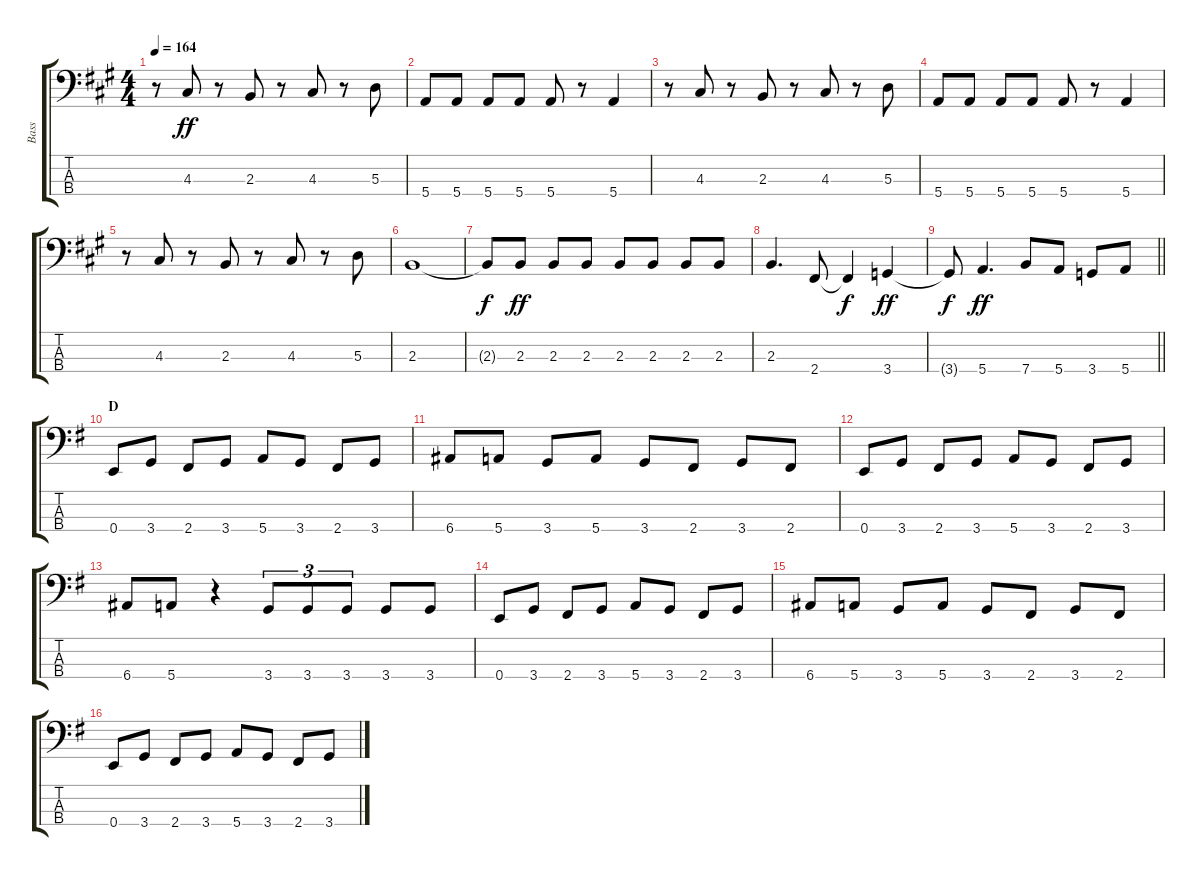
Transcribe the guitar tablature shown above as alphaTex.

\track ("Bass" "Bass") {instrument electricbassfinger}
\staff {score tabs}
\tuning (G2 D2 A1 E1) {hide}
\ts (4 4)
\tempo 164
\clef f4
\ks a
r.8{dy ff} 4.3.8 r.8 2.3.8 r.8 4.3.8 r.8 5.3.8 |
5.4.8 5.4.8 5.4.8 5.4.8 5.4.8 r.8 5.4.4 |
r.8 4.3.8 r.8 2.3.8 r.8 4.3.8 r.8 5.3.8 |
5.4.8 5.4.8 5.4.8 5.4.8 5.4.8 r.8 5.4.4 |
r.8 4.3.8 r.8 2.3.8 r.8 4.3.8 r.8 5.3.8 |
2.3.1 |
2.3{t}.8{dy f} 2.3.8{dy ff} 2.3.8 2.3.8 2.3.8 2.3.8 2.3.8 2.3.8 |
2.3.4{d} 2.4.8 2.4{t}.4{dy f} 3.4.4{dy ff} |
\barLineRight lightlight
3.4{t}.8{dy f} 5.4.4{d dy ff} 7.4.8 5.4.8 3.4.8 5.4.8 |
\section ("" "D")
\ks g
0.4.8 3.4.8 2.4.8 3.4.8 5.4.8 3.4.8 2.4.8 3.4.8 |
6.4.8 5.4.8 3.4.8 5.4.8 3.4.8 2.4.8 3.4.8 2.4.8 |
0.4.8 3.4.8 2.4.8 3.4.8 5.4.8 3.4.8 2.4.8 3.4.8 |
6.4.8 5.4.8 r.4 3.4.8{tu (3 2)} 3.4.8{tu (3 2)} 3.4.8{tu (3 2)} 3.4.8 3.4.8 |
0.4.8 3.4.8 2.4.8 3.4.8 5.4.8 3.4.8 2.4.8 3.4.8 |
6.4.8 5.4.8 3.4.8 5.4.8 3.4.8 2.4.8 3.4.8 2.4.8 |
0.4.8 3.4.8 2.4.8 3.4.8 5.4.8 3.4.8 2.4.8 3.4.8
